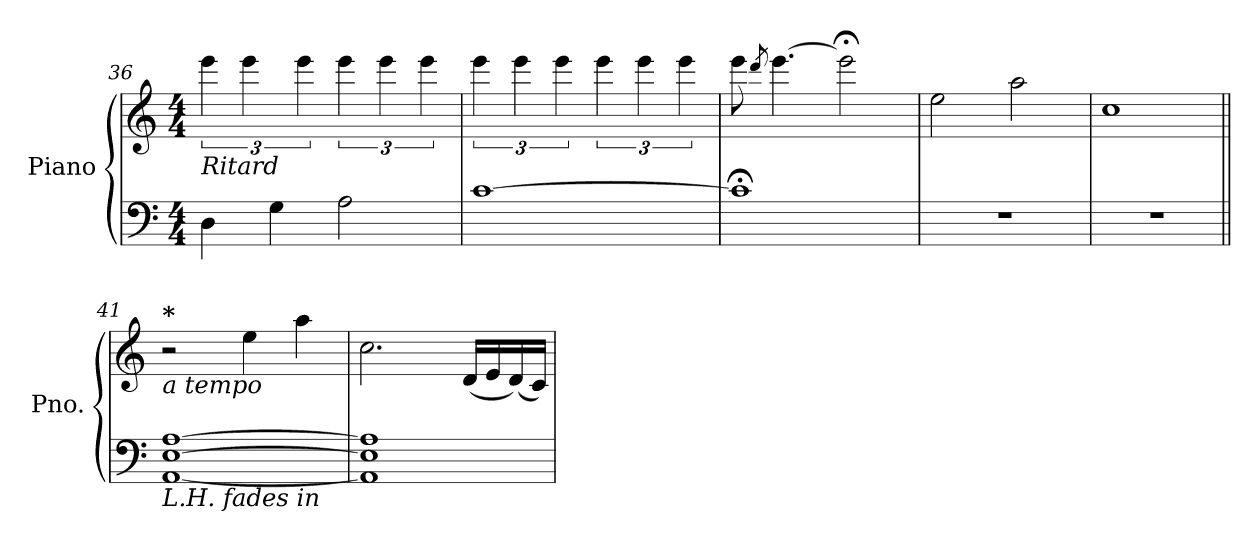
**kern	**kern
*part1	*part1
*staff2	*staff1
*I"Piano	*
*I'Pno.	*
!!LO:PB:g=z
*clefF4	*clefG2
*k[]	*k[]
*M4/4	*M4/4
=36	=36
!	!LO:TX:b:i:t=Ritard
4D\	6eee\
.	6eee\
4G\	.
.	6eee\
2A\	6eee\
.	6eee\
.	6eee\
=37	=37
[1c	6eee\
.	6eee\
.	6eee\
.	6eee\
.	6eee\
.	6eee\
=38	=38
1c;<]	8eee\
.	8qddd/
.	[4.eee\
.	2eee;<\]
=39	=39
1r	2ee\
.	2aa\
!!LO:LB:g=z
=40	=40
1r	1cc
=41||	=41||
*	*MM90
!	!LO:TX:b:i:t=a tempo
!	!LO:TX:a:B:t=*
!LO:TX:b:i:t=L.H. fades in	!
[1AA [1E [1A	2r
.	4ee\
.	4aa\
=42	=42
1AA] 1E] 1A]	2.cc\
.	(<16d/LL
.	16e/
.	(<16d/)
.	16c/JJ)
=	=
*-	*-
